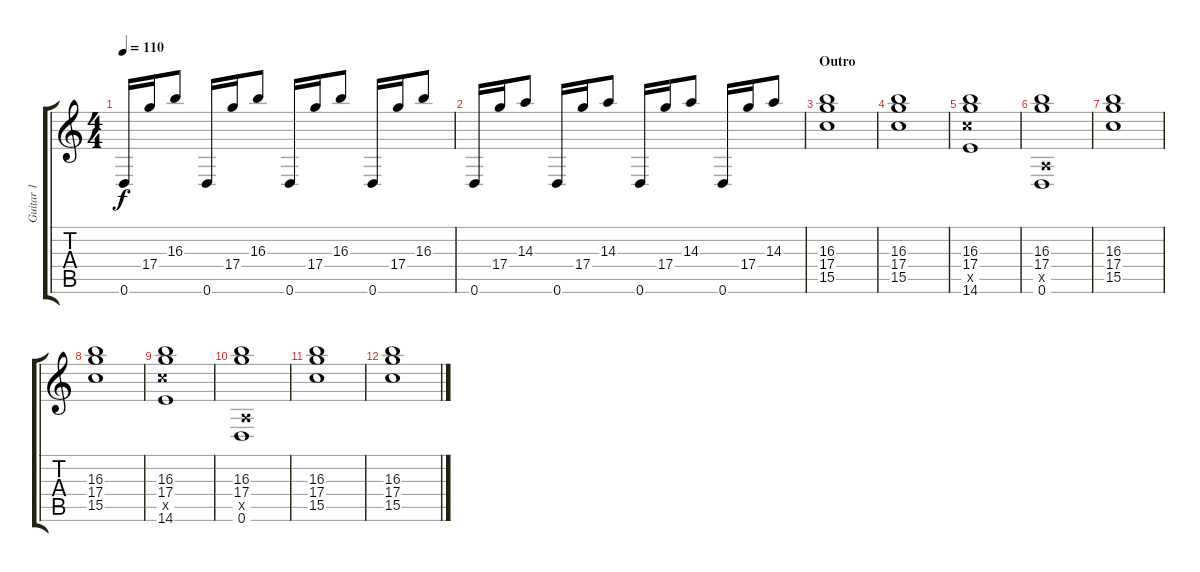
\track ("Guitar 1" "Guitar 1") {instrument electricguitarjazz}
\staff {score tabs}
\tuning (E4 B3 G3 D3 A2 D2) {hide}
\ts (4 4)
\tempo 110
\clef g2
\ks c
0.6.16{dy f} 17.4.16 16.3.8 0.6.16 17.4.16 16.3.8 0.6.16 17.4.16 16.3.8 0.6.16 17.4.16 16.3.8 |
0.6.16 17.4.16 14.3.8 0.6.16 17.4.16 14.3.8 0.6.16 17.4.16 14.3.8 0.6.16 17.4.16 14.3.8 |
\section ("" "Outro")
(16.3 17.4 15.5).1{instrument electricguitarjazz} |
(16.3 17.4 15.5).1{instrument electricguitarjazz} |
(16.3 17.4 15.5{x} 14.6).1{instrument electricguitarjazz} |
(16.3 17.4 0.5{x} 0.6).1{instrument electricguitarjazz} |
(16.3 17.4 15.5).1{instrument electricguitarjazz} |
(16.3 17.4 15.5).1{instrument electricguitarjazz} |
(16.3 17.4 15.5{x} 14.6).1{instrument electricguitarjazz} |
(16.3 17.4 0.5{x} 0.6).1{instrument electricguitarjazz} |
(16.3 17.4 15.5).1{instrument electricguitarjazz} |
(16.3 17.4 15.5).1{instrument electricguitarjazz}
